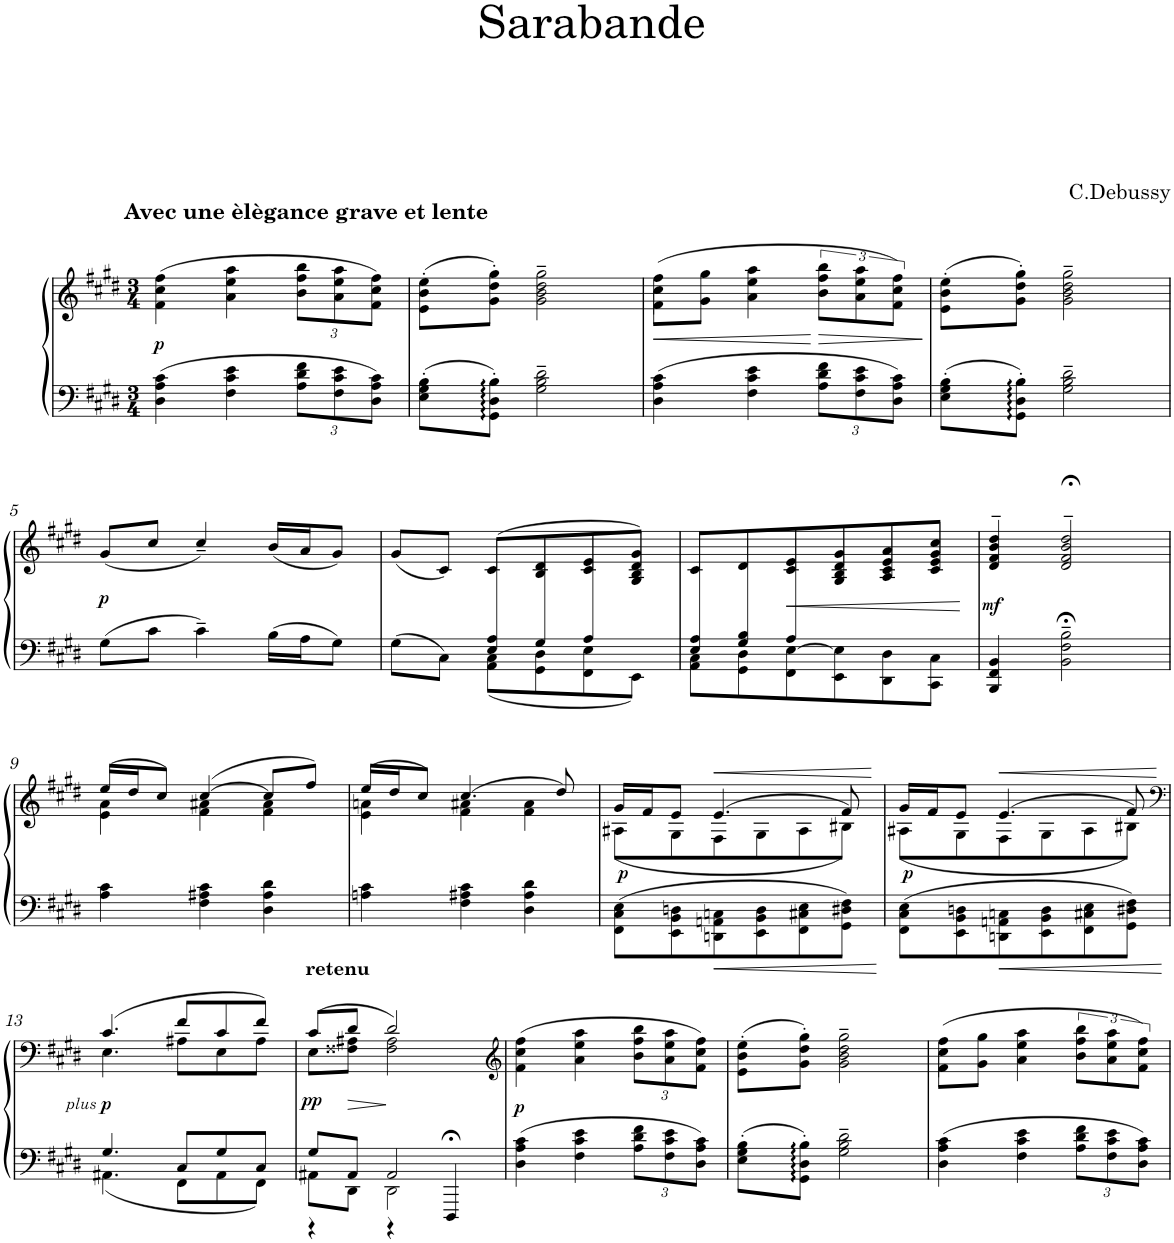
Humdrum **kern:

**kern	**kern	**dynam
*part1	*part1	*part1
*staff2	*staff1	*staff1/2
*I"Piano	*	*
*I'Pno.	*	*
*clefF4	*clefG2	*
*k[f#c#g#d#]	*k[f#c#g#d#]	*
*M3/4	*M3/4	*
=1	=1	=1
!	!LO:TX:a:B:t=Avec une èlègance grave et lente	!
!	!	!LO:DY:b
4D#\ 4A\ 4c#\	(4f#\ 4cc#\ 4ff#\	p
4F#\ 4c#\ 4e\	4a\ 4ee\ 4aa\	.
*Xbrackettup	*Xbrackettup	*
12A\ 12d#\ 12f#\L	12b\ 12ff#\ 12bb\L	.
12F#\ 12c#\ 12e\	12a\ 12ee\ 12aa\	.
12D#\ 12A\ 12c#\J	12f#\ 12cc#\ 12ff#\J)	.
=2	=2	=2
*^	*	*
8E\'> 8G#\'> 8B\'>L	16.ryy	(8e\' 8b\' 8ee\'L	.
.	64GG#!LLLL	.	.
.	64D#!JJJJ	.	.
8GG#\'> 8D#\'> 8B\'>J	8ryy	8g#\' 8dd#\' 8gg#\'J)	.
2G#\~ 2B\~ 2d#\~	2ryy	2g#\~ 2b\~ 2dd#\~ 2gg#\~	.
=3	=3	=3	=3
!	!	!	!LO:HP:b
*v	*v	*^	*
4D#\ 4A\ 4c#\	(>8f#\ 8ff#\L	4cc#\	<
.	8g#\ 8gg#\J	.	.
4F#\ 4c#\ 4e\	4a\ 4ee\ 4aa\	2ryy	.
*	*brackettup	*	*
!	!	!	!LO:HP:n=1:b
12A\ 12d#\ 12f#\L	12b\ 12ff#\ 12bb\L	.	[ >
12F#\ 12c#\ 12e\	12a\ 12ee\ 12aa\	.	.
12D#\ 12A\ 12c#\J	12f#\ 12cc#\ 12ff#\J)	.	.
*	*v	*v	*
.	.	]
=4	=4	=4
*^	*	*
8E\'> 8G#\'> 8B\'>L	16ryy	(8e\' 8b\' 8ee\'L	.
.	[48GG#!LLL	.	.
.	[48D#!	.	.
.	[48B!JJJ	.	.
8GG#\]'> 8D#\]'> 8B\]'>J	8ryy	8g#\' 8dd#\' 8gg#\'J)	.
2G#\~ 2B\~ 2d#\~	2ryy	2g#\~ 2b\~ 2dd#\~ 2gg#\~	.
!!LO:LB:g=z
=5	=5	=5	=5
!	!	!	!LO:DY:b
*v	*v	*	*
8G#\L	(8g#/L	p
8c#\J	8cc#/J	.
4c#~\	4cc#~/)	.
16B\LL	(16b/LL	.
16A\J	16a/J	.
8G#\J	8g#/J)	.
=6	=6	=6
*^	*^	*
4ryy	8G#\L	(8g#/L	4ryy	.
.	8C#\J	8c#/J)	.	.
8E/ 8A/L	8AA\ 8C#\L	(8c#/L	4.ryy	.
8G#/	8GG#\ 8D#\	8B/ 8d#/	.	.
8A/	8FF#\ 8E\	8c#/ 8e/	.	.
8ryy	8EE\J	8d#/ 8g#/J)	8G#/ 8B/J	.
=7	=7	=7	=7	=7
8E/ 8A/L	8AA\ 8C#\L	8c#/L	4.ryy	.
8G#/ 8B/	8GG#\ 8D#\	8d#/	.	.
!	!	!	!	!LO:HP:b
8A/	8FF#\ [8E\	8c#/ 8e/	.	<
4.ryy	8EE\ 8E\]	8d#/ 8g#/	8G#/ 8B/	.
.	8DD#\ 8D#\	8e/ 8a/	8A/ 8c#/	.
.	8CC#\ 8C#\J	8g#/ 8cc#/J	8c#/ 8e/J	.
*v	*v	*	*	*
*	*v	*v	*
.	.	[
=8	=8	=8
!	!	!LO:DY:b
4BBB/ 4FF#/ 4BB/	4d#/~> 4f#/~> 4b/~> 4dd#/~>	mf
2BB\;<~ 2F#\;<~ 2B\;<~	2d#/;<~> 2f#/;<~> 2b/;<~> 2dd#/;<~>	.
!!LO:LB:g=z
=9	=9	=9
*	*^	*
4A\ 4c#\	(16ee/LL	4e\ 4a\	.
.	16dd#/J	.	.
.	8cc#/J)	.	.
4F#\ 4A#X\ 4c#\	([4cc#/	4f#\ 4a#X\	.
4D#\ 4A#\ 4d#\	8cc#/L]	4f#\ 4a#\	.
.	8ff#/J)	.	.
=10	=10	=10	=10
4An\ 4c#\	(16ee/LL	4e\ 4an\	.
.	16dd#/J	.	.
.	8cc#/J)	.	.
4F#\ 4A#X\ 4c#\	(4.cc#/	4f#\ 4a#X\	.
4D#\ 4A#\ 4d#\	.	4f#\ 4a#\	.
.	8dd#/)	.	.
=11	=11	=11	=11
!	!	!	!LO:DY:b
8FF#\ 8C#\ 8E\L	16g#/LL	(8A#X\L	p
.	16f#/J	.	.
8EE\ 8BB\ 8Dn\	8e/J	8G#\	.
!	!	!	!LO:HP:b
8DDn\ 8AAn\ 8Cn\	(4.e/	8F#\	<
8EE\ 8BB\ 8D\	.	8G#\	.
8FF#\ 8C#X\ 8E\	.	8A#\	.
8GG#\ 8D#X\ 8F#\J	8f#/)	8B#X\J)	.
*	*v	*v	*
.	.	[
=12	=12	=12
*	*^	*
!	!	!	!LO:DY:b
8FF#\ 8C#\ 8E\L	16g#/LL	(8A#X\L	p
.	16f#/J	.	.
8EE\ 8BB\ 8Dn\	8e/J	8G#\	.
!	!	!	!LO:HP:b
8DDn\ 8AAn\ 8Cn\	(4.e/	8F#\	<
8EE\ 8BB\ 8D\	.	8G#\	.
8FF#\ 8C#X\ 8E\	.	8A#\	.
8GG#\ 8D#X\ 8F#\J	8f#/)	8B#X\J)	.
*	*v	*v	*
.	.	[
!!LO:LB:g=z
=13	=13	=13
*	*clefF4	*
*^	*^	*
!	!	!	!	!LO:DY:b
!	!	!	!	!LO:DY:n=1:b
4.G#/	4.AA#X\	(4.c#/	4.E\	other-dynamics p
8C#/L	8FF#\L	8f#/L	8A#X\L	.
8G#/	8AA#\	8c#/	8E\	.
8C#/J	8FF#\J	8f#/J)	8A#\J	.
=14	=14	=14	=14	=14
*	*^	*	*	*
!	!	!	!LO:TX:a:B:t=retenu	!	!
!	!	!	!	!	!LO:DY:b
8G#/L	8AA#X\L	4r	(8c#/L	8E\L	pp
!	!	!	!	!	!LO:HP:b
8AA#/J	8DD#\J	.	8d#/J	8F##X\ 8A#X\J	>
2AA#/	2DD#\	4r	2d#/)	2F##\ 2A#\	]
.	.	4DDD#;</	.	.	.
*v	*v	*v	*	*	*
*	*v	*v	*
=15	=15	=15
*	*clefG2	*
*^	*	*
*	*^	*	*
!	!	!	!	!LO:DY:b
*v	*v	*v	*	*
4D#\ 4A\ 4c#\	(4f#\ 4cc#\ 4ff#\	p
4F#\ 4c#\ 4e\	4a\ 4ee\ 4aa\	.
*	*Xbrackettup	*
12A\ 12d#\ 12f#\L	12b\ 12ff#\ 12bb\L	.
12F#\ 12c#\ 12e\	12a\ 12ee\ 12aa\	.
12D#\ 12A\ 12c#\J	12f#\ 12cc#\ 12ff#\J)	.
=16	=16	=16
*^	*	*
8E\'> 8G#\'> 8B\'>L	16.ryy	(8e\' 8b\' 8ee\'L	.
.	64GG#!LLLL	.	.
.	64D#!JJJJ	.	.
8GG#\'> 8D#\'> 8B\'>J	8ryy	8g#\' 8dd#\' 8gg#\'J)	.
2G#\~ 2B\~ 2d#\~	2ryy	2g#\~ 2b\~ 2dd#\~ 2gg#\~	.
*v	*v	*	*
=17	=17	=17
*	*^	*
4D#\ 4A\ 4c#\	(>8f#\ 8ff#\L	4cc#\	.
.	8g#\ 8gg#\J	.	.
4F#\ 4c#\ 4e\	4a\ 4ee\ 4aa\	2ryy	.
*	*brackettup	*	*
12A\ 12d#\ 12f#\L	12b\ 12ff#\ 12bb\L	.	.
12F#\ 12c#\ 12e\	12a\ 12ee\ 12aa\	.	.
12D#\ 12A\ 12c#\J	12f#\ 12cc#\ 12ff#\J)	.	.
*	*v	*v	*
=	=	=
*-	*-	*-
